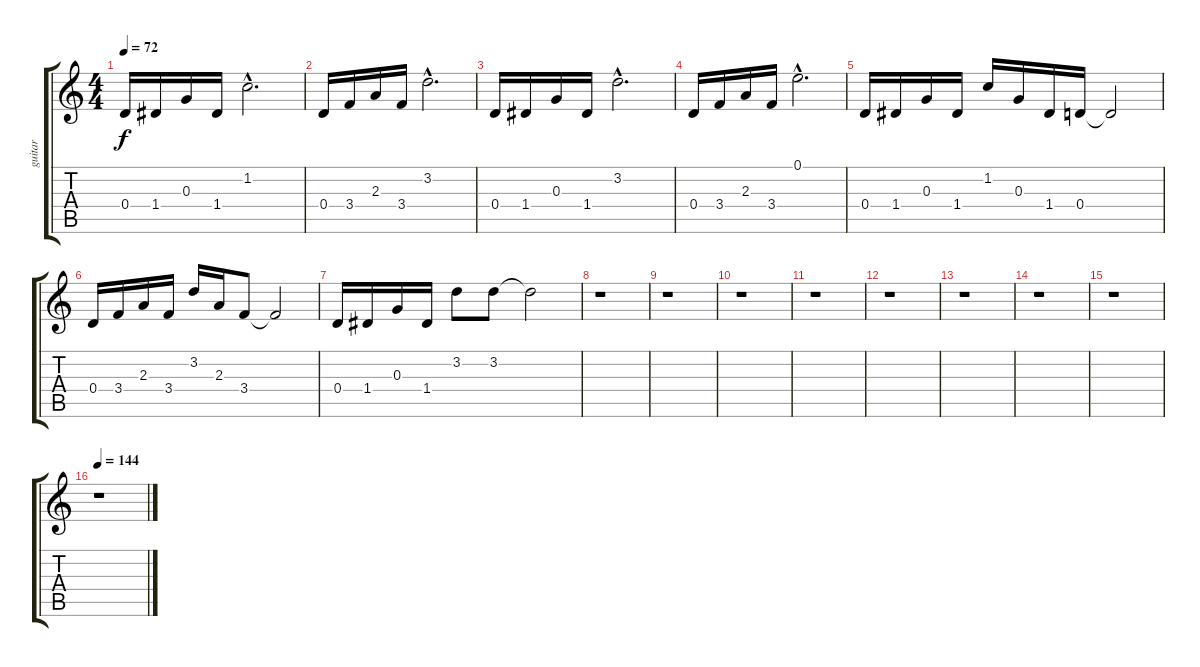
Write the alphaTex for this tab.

\track ("guitar" "guitar") {instrument electricguitarclean}
\staff {score tabs}
\tuning (E4 B3 G3 D3 A2 D2) {hide}
\ts (4 4)
\tempo 72
\clef g2
\ks c
0.4.16{dy f} 1.4.16 0.3.16 1.4.16 1.2{hac}.2{d} |
0.4.16 3.4.16 2.3.16 3.4.16 3.2{hac}.2{d} |
0.4.16 1.4.16 0.3.16 1.4.16 3.2{hac}.2{d} |
0.4.16 3.4.16 2.3.16 3.4.16 0.1{hac}.2{d} |
0.4.16 1.4.16 0.3.16 1.4.16 1.2.16 0.3.16 1.4.16 0.4.16 0.4{t}.2 |
0.4.16 3.4.16 2.3.16 3.4.16 3.2.16 2.3.16 3.4.8 3.4{t}.2 |
0.4.16 1.4.16 0.3.16 1.4.16 3.2.8 3.2.8 3.2{t}.2 |
r.1 |
r.1 |
r.1 |
r.1 |
r.1 |
r.1 |
r.1 |
r.1 |
\tempo 144
r.1
